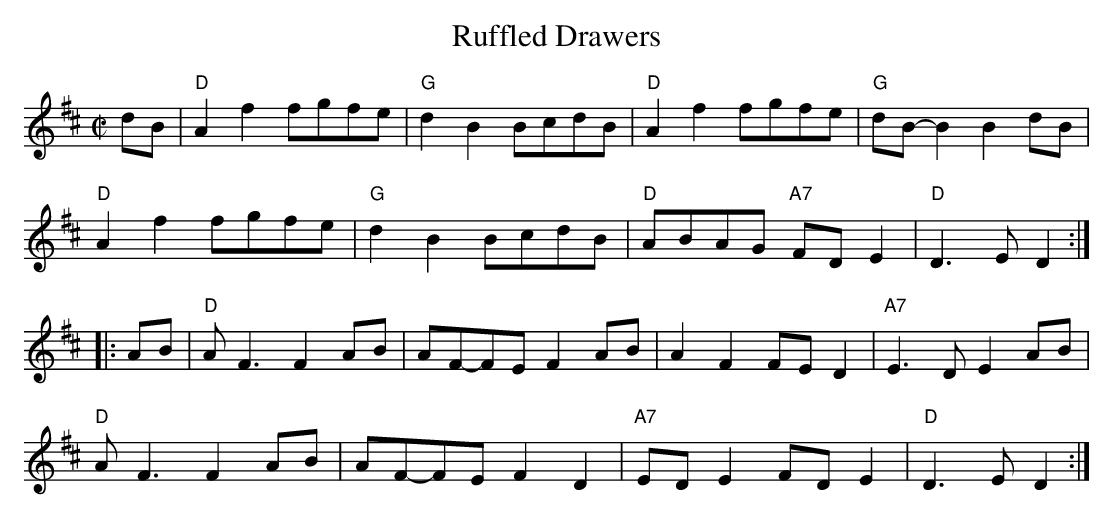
X:1
T: Ruffled Drawers
M: C|
L: 1/8
K: D
dB | "D"A2f2 fgfe | "G"d2B2 BcdB | "D"A2f2 fgfe | "G"dB-B2 B2dB |
y4   "D"A2f2 fgfe | "G"d2B2 BcdB | "D"ABAG "A7"FDE2 | "D"D3E D2 :|
|: AB | "D"AF3 F2AB | AF-FE F2AB | A2F2 FED2 | "A7"E3D E2AB |
y3      "D"AF3 F2AB | AF-FE F2D2 | "A7"EDE2 FDE2 | "D"D3E D2 :|
